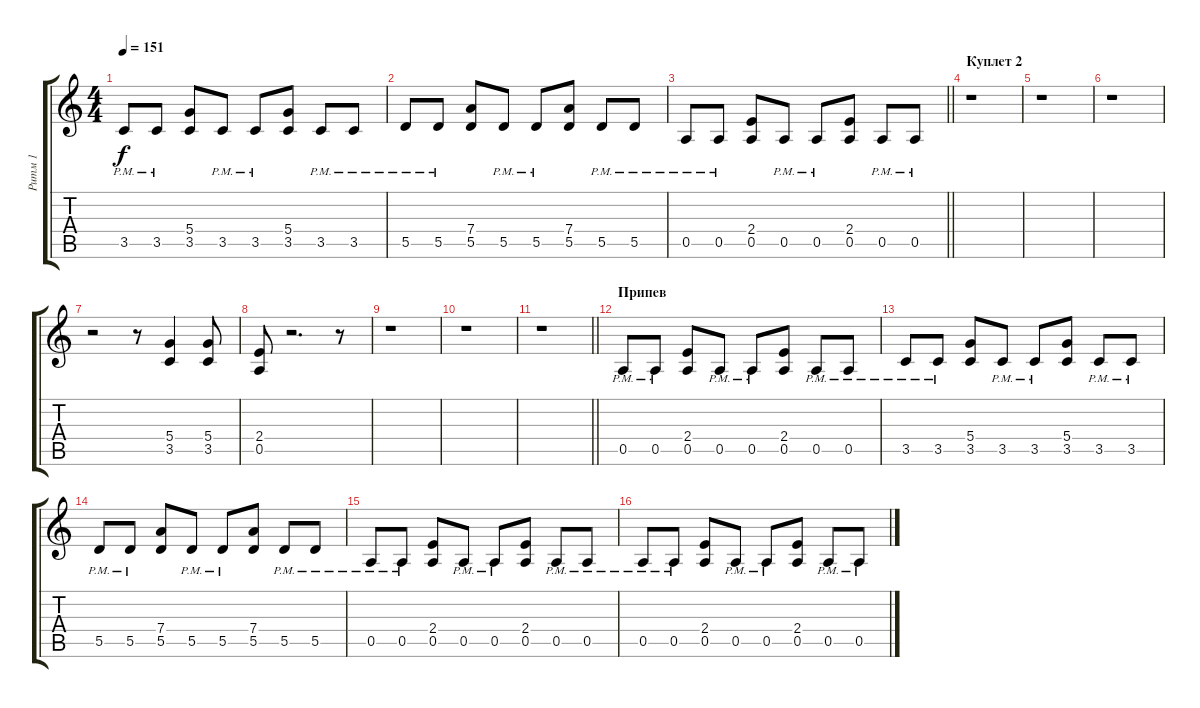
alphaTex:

\track ("Ритм 1" "Ритм 1") {instrument distortionguitar}
\staff {score tabs}
\tuning (E4 B3 G3 D3 A2 E2) {hide}
\ts (4 4)
\tempo 151
\clef g2
\ks c
3.5{pm}.8{dy f} 3.5{pm}.8 (5.4 3.5).8 3.5{pm}.8 3.5{pm}.8 (5.4 3.5).8 3.5{pm}.8 3.5{pm}.8 |
5.5{pm}.8 5.5{pm}.8 (7.4 5.5).8 5.5{pm}.8 5.5{pm}.8 (7.4 5.5).8 5.5{pm}.8 5.5{pm}.8 |
\barLineRight lightlight
0.5{pm}.8 0.5{pm}.8 (2.4 0.5).8 0.5{pm}.8 0.5{pm}.8 (2.4 0.5).8 0.5{pm}.8 0.5{pm}.8 |
\section ("" "Куплет 2")
r.1 |
r.1 |
r.1 |
r.2 r.8 (5.4 3.5).4 (5.4 3.5).8 |
(2.4 0.5).8 r.2{d} r.8 |
r.1 |
r.1 |
\barLineRight lightlight
r.1 |
\section ("" "Припев")
0.5{pm}.8 0.5{pm}.8 (2.4 0.5).8 0.5{pm}.8 0.5{pm}.8 (2.4 0.5).8 0.5{pm}.8 0.5{pm}.8 |
3.5{pm}.8 3.5{pm}.8 (5.4 3.5).8 3.5{pm}.8 3.5{pm}.8 (5.4 3.5).8 3.5{pm}.8 3.5{pm}.8 |
5.5{pm}.8 5.5{pm}.8 (7.4 5.5).8 5.5{pm}.8 5.5{pm}.8 (7.4 5.5).8 5.5{pm}.8 5.5{pm}.8 |
0.5{pm}.8 0.5{pm}.8 (2.4 0.5).8 0.5{pm}.8 0.5{pm}.8 (2.4 0.5).8 0.5{pm}.8 0.5{pm}.8 |
0.5{pm}.8 0.5{pm}.8 (2.4 0.5).8 0.5{pm}.8 0.5{pm}.8 (2.4 0.5).8 0.5{pm}.8 0.5{pm}.8
